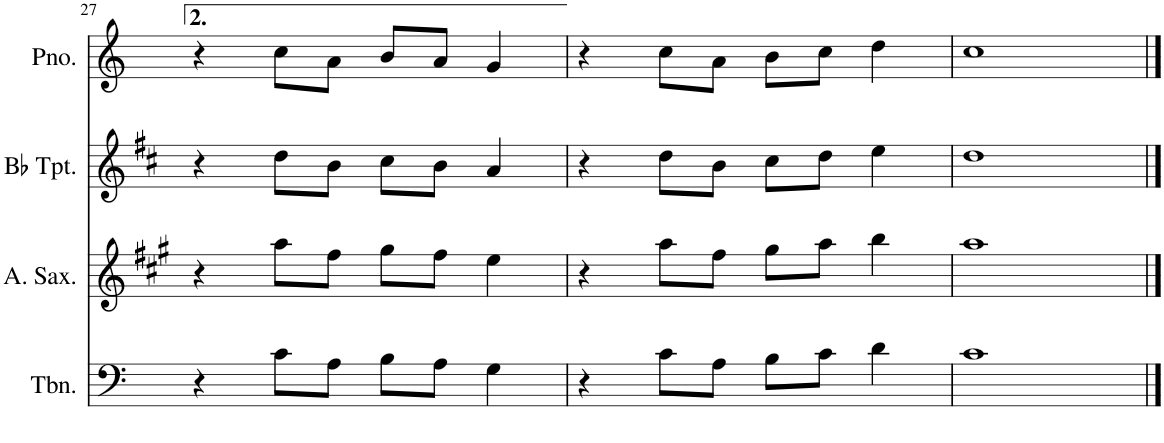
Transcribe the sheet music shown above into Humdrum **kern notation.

**kern	**kern	**kern	**kern
*part4	*part3	*part2	*part1
*staff4	*staff3	*staff2	*staff1
*I"Trombone	*I"Alto Saxophone	*I"Bb Trumpet	*I"Piano
*I'Tbn.	*I'A. Sax.	*I'Bb Tpt.	*I'Pno.
!!LO:PB:g=z
*clefF4	*clefG2	*clefG2	*clefG2
*	*Trd5c9	*Trd1c2	*
*k[]	*k[f#c#g#]	*k[f#c#]	*k[]
*M4/4	*M4/4	*M4/4	*M4/4
=27	=27	=27	=27
4r	4r	4r	4r
8c\L	8aa\L	8dd\L	8cc\L
8A\J	8ff#\J	8b\J	8a\J
8B\L	8gg#\L	8cc#\L	8b/L
8A\J	8ff#\J	8b\J	8a/J
4G\	4ee\	4a/	4g/
=28	=28	=28	=28
4r	4r	4r	4r
8c\L	8aa\L	8dd\L	8cc\L
8A\J	8ff#\J	8b\J	8a\J
8B\L	8gg#\L	8cc#\L	8b\L
8c\J	8aa\J	8dd\J	8cc\J
4d\	4bb\	4ee\	4dd\
=29	=29	=29	=29
1c	1aa	1dd	1cc
==	==	==	==
*-	*-	*-	*-
